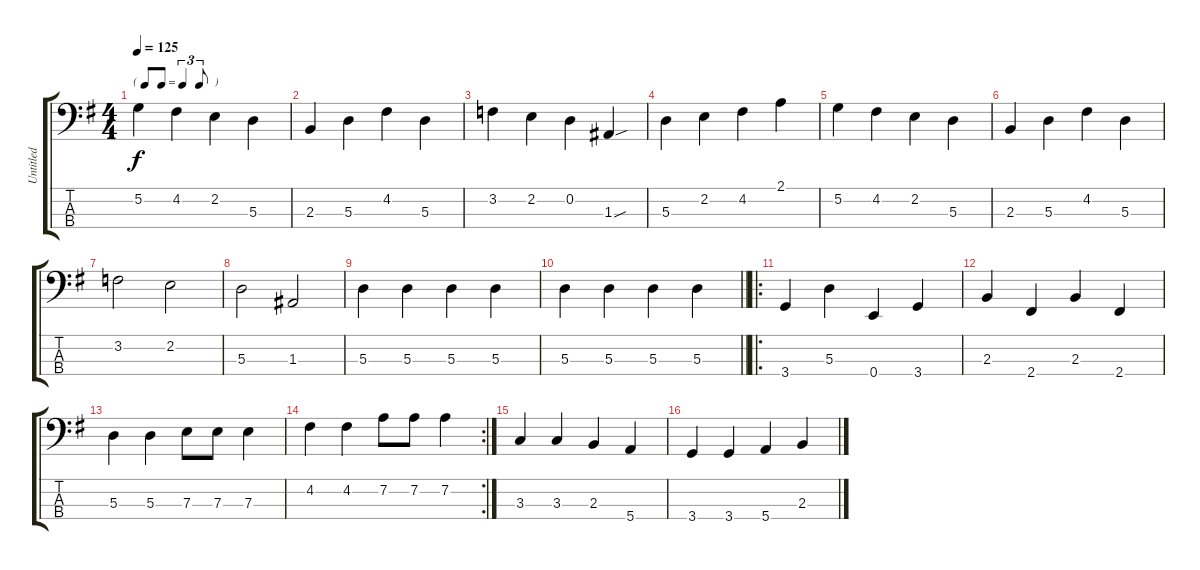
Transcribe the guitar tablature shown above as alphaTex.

\track ("Untitled" "Untitled") {instrument electricbassfinger}
\staff {score tabs}
\tuning (G2 D2 A1 E1) {hide}
\ts (4 4)
\tf triplet8th
\tempo 125
\clef f4
\ks g
5.2.4{dy f} 4.2.4 2.2.4 5.3.4 |
2.3.4 5.3.4 4.2.4 5.3.4 |
3.2.4 2.2.4 0.2.4 1.3{sou}.4 |
5.3.4 2.2.4 4.2.4 2.1.4 |
5.2.4 4.2.4 2.2.4 5.3.4 |
2.3.4 5.3.4 4.2.4 5.3.4 |
3.2.2 2.2.2 |
5.3.2 1.3.2 |
5.3.4 5.3.4 5.3.4 5.3.4 |
\barLineRight lightlight
5.3.4 5.3.4 5.3.4 5.3.4 |
\ro
3.4.4 5.3.4 0.4.4 3.4.4 |
2.3.4 2.4.4 2.3.4 2.4.4 |
5.3.4 5.3.4 7.3.8 7.3.8 7.3.4 |
\rc 2
4.2.4 4.2.4 7.2.8 7.2.8 7.2.4 |
3.3.4 3.3.4 2.3.4 5.4.4 |
3.4.4 3.4.4 5.4.4 2.3.4
